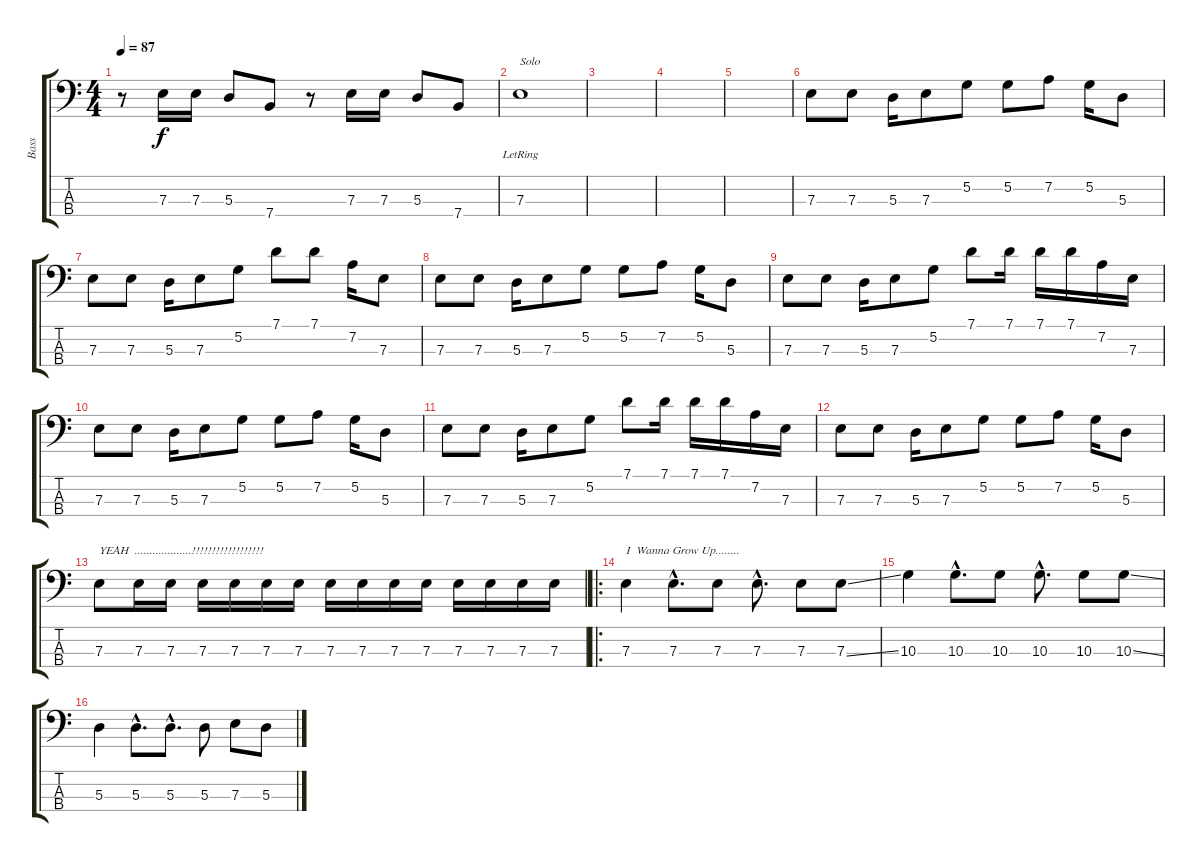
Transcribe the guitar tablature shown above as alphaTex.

\track ("Bass" "Bass") {instrument electricbassfinger}
\staff {score tabs}
\tuning (G2 D2 A1 E1) {hide}
\ts (4 4)
\tempo 87
\clef f4
\ks c
r.8{dy f} 7.3.16 7.3.16 5.3.8 7.4.8 r.8 7.3.16 7.3.16 5.3.8 7.4.8 |
7.3{lr}.1{txt "Solo"} |
|
|
|
7.3.8 7.3.8 5.3.16 7.3.8 5.2.8 5.2.8 7.2.8 5.2.16 5.3.8 |
7.3.8 7.3.8 5.3.16 7.3.8 5.2.8 7.1.8 7.1.8 7.2.16 7.3.8 |
7.3.8 7.3.8 5.3.16 7.3.8 5.2.8 5.2.8 7.2.8 5.2.16 5.3.8 |
7.3.8 7.3.8 5.3.16 7.3.8 5.2.8 7.1.8 7.1.16 7.1.16 7.1.16 7.2.16 7.3.16 |
7.3.8 7.3.8 5.3.16 7.3.8 5.2.8 5.2.8 7.2.8 5.2.16 5.3.8 |
7.3.8 7.3.8 5.3.16 7.3.8 5.2.8 7.1.8 7.1.16 7.1.16 7.1.16 7.2.16 7.3.16 |
7.3.8 7.3.8 5.3.16 7.3.8 5.2.8 5.2.8 7.2.8 5.2.16 5.3.8 |
7.3.8{txt "YEAH  ...................!!!!!!!!!!!!!!!!!!"} 7.3.16 7.3.16 7.3.16 7.3.16 7.3.16 7.3.16 7.3.16 7.3.16 7.3.16 7.3.16 7.3.16 7.3.16 7.3.16 7.3.16 |
\ro
7.3.4{txt "I  Wanna Grow Up........"} 7.3{hac}.8{d} 7.3.8 7.3{hac}.8{d} 7.3.8 7.3{ss}.8 |
10.3.4 10.3{hac}.8{d} 10.3.8 10.3{hac}.8{d} 10.3.8 10.3{ss}.8 |
5.3.4 5.3{hac}.8{d} 5.3{hac}.8{d} 5.3.8 7.3.8 5.3.8
